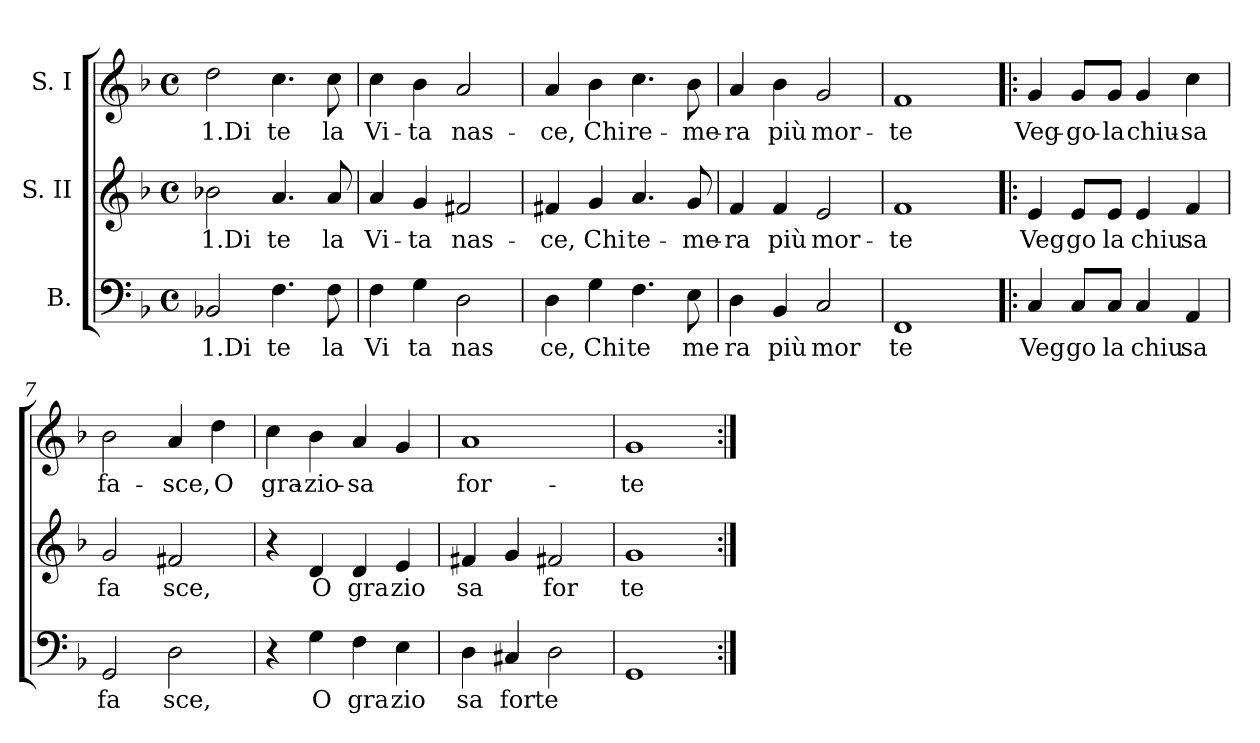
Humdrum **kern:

**kern	**text	**kern	**text	**kern	**text
*part3	*part3	*part2	*part2	*part1	*part1
*staff3	*staff3	*staff2	*staff2	*staff1	*staff1
*I"B.	*	*I"S. II	*	*I"S. I	*
*clefF4	*	*clefG2	*	*clefG2	*
*k[b-]	*	*k[b-]	*	*k[b-]	*
*F:	*	*F:	*	*F:	*
*M4/4	*	*M4/4	*	*M4/4	*
*met(c)	*	*met(c)	*	*met(c)	*
=1	=1	=1	=1	=1	=1
!	!LO:LY:b:rj	!	!LO:LY:b:rj	!	!LO:LY:b:rj
2BB-X/	1.Di	2b-X\	1.Di	2dd\	1.Di
!	!LO:LY:b	!	!LO:LY:b	!	!LO:LY:b
4.F\	te	4.a/	te	4.cc\	te
!	!LO:LY:b	!	!LO:LY:b	!	!LO:LY:b
8F\	la	8a/	la	8cc\	la
=2	=2	=2	=2	=2	=2
!	!LO:LY:b	!	!LO:LY:b	!	!LO:LY:b
4F\	Vi	4a/	Vi-	4cc\	Vi-
!	!LO:LY:b	!	!LO:LY:b	!	!LO:LY:b
4G\	ta	4g/	-ta	4b-\	-ta
!	!LO:LY:b	!	!LO:LY:b	!	!LO:LY:b
2D\	nas	2f#X/	nas-	2a/	nas-
=3	=3	=3	=3	=3	=3
!	!LO:LY:b	!	!LO:LY:b	!	!LO:LY:b
4D\	ce,	4f#X/	-ce,	4a/	-ce,
!	!LO:LY:b	!	!LO:LY:b	!	!LO:LY:b
4G\	Chi	4g/	Chi	4b-\	Chi
!	!LO:LY:b	!	!LO:LY:b	!	!LO:LY:b
4.F\	te	4.a/	te-	4.cc\	re-
!	!LO:LY:b	!	!LO:LY:b	!	!LO:LY:b
8E\	me	8g/	-me-	8b-\	-me-
=4	=4	=4	=4	=4	=4
!	!LO:LY:b	!	!LO:LY:b	!	!LO:LY:b
4D\	ra	4f/	-ra	4a/	-ra
!	!LO:LY:b	!	!LO:LY:b	!	!LO:LY:b
4BB-/	più	4f/	più	4b-\	più
!	!LO:LY:b	!	!LO:LY:b	!	!LO:LY:b
2C/	mor	2e/	mor-	2g/	mor-
=5	=5	=5	=5	=5	=5
!	!LO:LY:b	!	!LO:LY:b	!	!LO:LY:b
1FF	te	1f	-te	1f	-te
!!LO:LB:g=z
=6!|:	=6!|:	=6!|:	=6!|:	=6!|:	=6!|:
!	!LO:LY:b	!	!LO:LY:b	!	!LO:LY:b
4C/	Veg	4e/	Veg	4g/	Veg-
!	!LO:LY:b	!	!LO:LY:b	!	!LO:LY:b
8C/L	go	8e/L	go	8g/L	-go-
!	!LO:LY:b	!	!LO:LY:b	!	!LO:LY:b
8C/J	la	8e/J	la	8g/J	-la
!	!LO:LY:b	!	!LO:LY:b	!	!LO:LY:b
4C/	chiu	4e/	chiu	4g/	chiu-
!	!LO:LY:b	!	!LO:LY:b	!	!LO:LY:b
4AA/	sa	4f/	sa	4cc\	-sa
=7	=7	=7	=7	=7	=7
!	!LO:LY:b	!	!LO:LY:b	!	!LO:LY:b
2GG/	fa	2g/	fa	2b-\	fa-
!	!LO:LY:b	!	!LO:LY:b	!	!LO:LY:b
2D\	sce,	2f#X/	sce,	4a/	-sce,
!	!	!	!	!	!LO:LY:b
.	.	.	.	4dd\	O
=8	=8	=8	=8	=8	=8
!	!	!	!	!	!LO:LY:b
4r	.	4r	.	4cc\	gra-
!	!LO:LY:b	!	!LO:LY:b	!	!LO:LY:b
4G\	O	4d/	O	4b-\	-zio-
!	!LO:LY:b	!	!LO:LY:b	!	!LO:LY:b
4F\	gra	4d/	gra	4a/	-sa
!	!LO:LY:b	!	!LO:LY:b	!	!
4E\	zio	4e/	zio	4g/	.
=9	=9	=9	=9	=9	=9
!	!LO:LY:b	!	!LO:LY:b	!	!LO:LY:b
4D\	sa	4f#X/	sa	1a	for-
!	!LO:LY:b	!	!	!	!
4C#X/	for	4g/	.	.	.
!	!LO:LY:b	!	!LO:LY:b	!	!
2D\	te	2f#X/	for	.	.
=10	=10	=10	=10	=10	=10
!	!	!	!LO:LY:b	!	!LO:LY:b
1GG	.	1g	te	1g	-te
=:|!	=:|!	=:|!	=:|!	=:|!	=:|!
*-	*-	*-	*-	*-	*-
